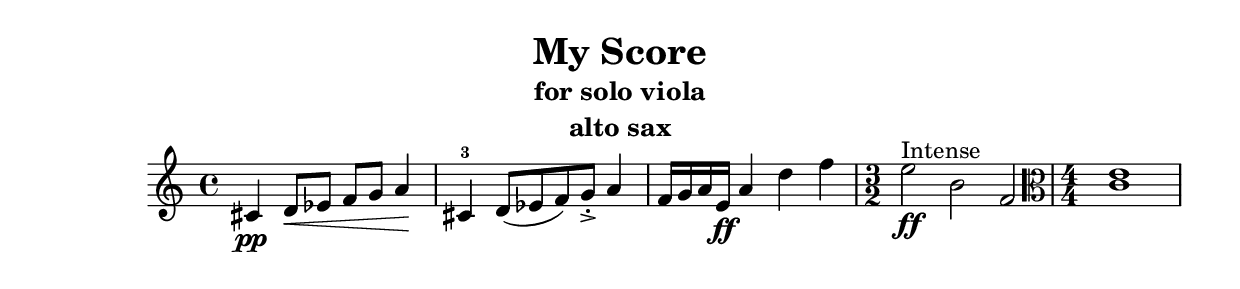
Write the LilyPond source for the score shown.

\version "2.24.0"

% this is my first score

% use s/f instead if is/es for sharp/flat
\language "english"

\header {
  title = "My Score"
  subtitle = "for solo viola"
  instrument = "alto sax"
}


\relative c'
{
  % crecsendo spanner "\<" (goes to next dynamic or termination "\!" )
  cs4\pp d8\< ef f g a4 \!
  % force bars with "[ ]"
  % stacatto "-."
  % accent "->"
  % add a fingering "-3"
  cs,4-3 d8([ ef f) g-.->] a4
  % add dynamic
  f16 g a e\ff a4 d f
  \time 3/2
  % markup text after "^"
  e2 ^"Intense" \ff b f
  \clef alto
  \numericTimeSignature \time 4/4
  % chord (duration outside of "< >"
  < c e> 1
 }